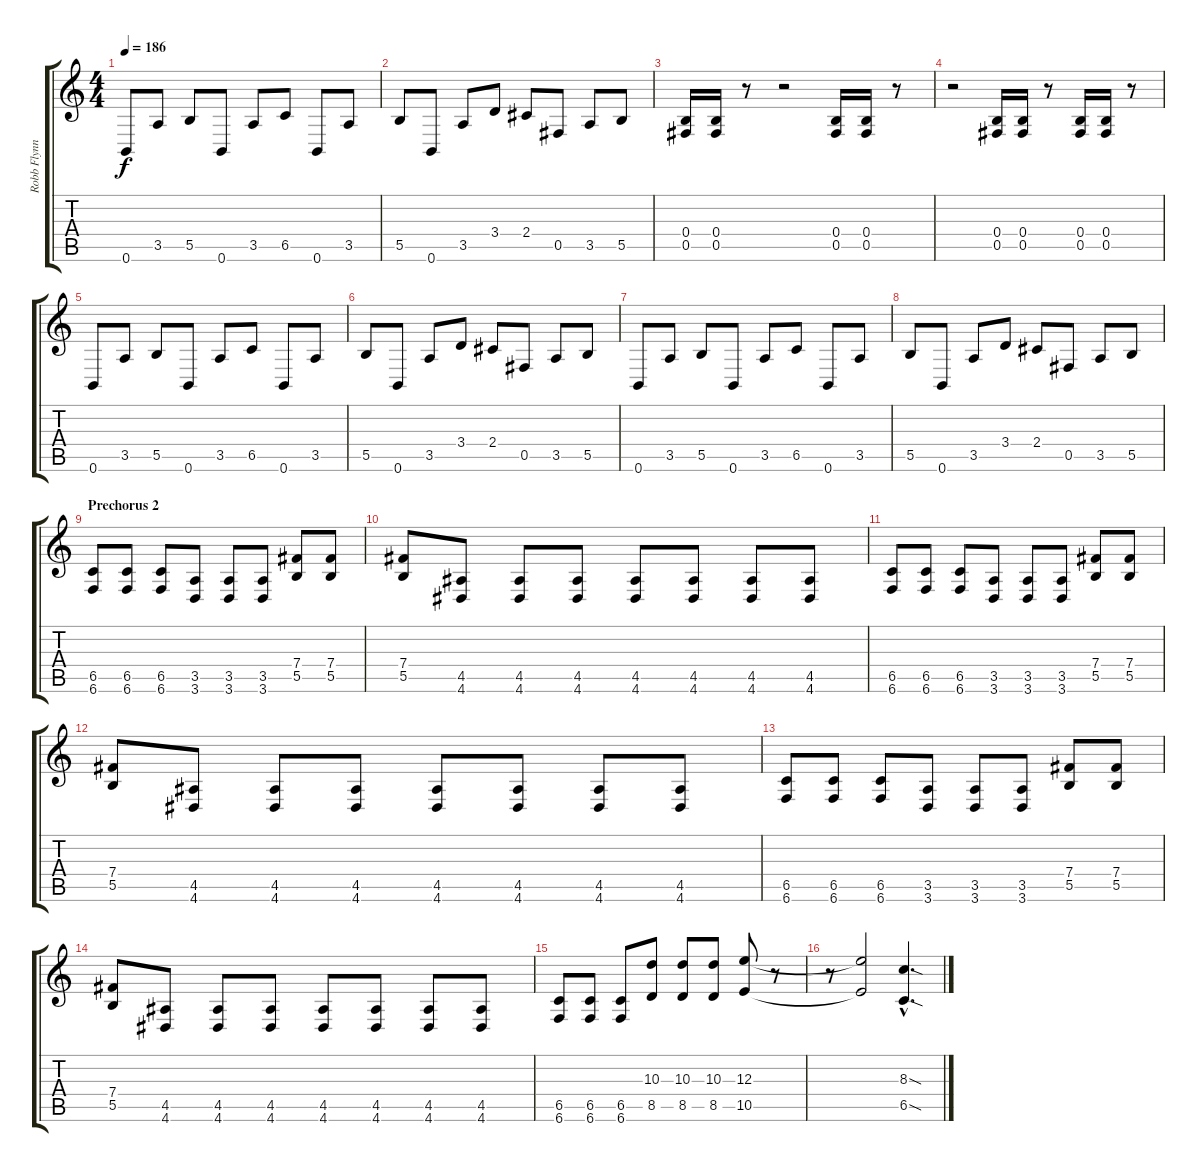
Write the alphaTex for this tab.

\track ("Robb Flynn" "Robb Flynn") {instrument distortionguitar}
\staff {score tabs}
\tuning (Db4 Ab3 E3 B2 Gb2 B1) {hide}
\ts (4 4)
\tempo 186
\clef g2
\ks c
0.6.8{dy f} 3.5.8 5.5.8 0.6.8 3.5.8 6.5.8 0.6.8 3.5.8 |
5.5.8 0.6.8 3.5.8 3.4.8 2.4.8 0.5.8 3.5.8 5.5.8 |
(0.4 0.5).16 (0.4 0.5).16 r.8 r.2 (0.4 0.5).16 (0.4 0.5).16 r.8 |
r.2 (0.4 0.5).16 (0.4 0.5).16 r.8 (0.4 0.5).16 (0.4 0.5).16 r.8 |
0.6.8 3.5.8 5.5.8 0.6.8 3.5.8 6.5.8 0.6.8 3.5.8 |
5.5.8 0.6.8 3.5.8 3.4.8 2.4.8 0.5.8 3.5.8 5.5.8 |
0.6.8 3.5.8 5.5.8 0.6.8 3.5.8 6.5.8 0.6.8 3.5.8 |
5.5.8 0.6.8 3.5.8 3.4.8 2.4.8 0.5.8 3.5.8 5.5.8 |
\section ("" "Prechorus 2")
(6.5 6.6).8 (6.5 6.6).8 (6.5 6.6).8 (3.5 3.6).8 (3.5 3.6).8 (3.5 3.6).8 (7.4 5.5).8 (7.4 5.5).8 |
(7.4 5.5).8 (4.5 4.6).8 (4.5 4.6).8 (4.5 4.6).8 (4.5 4.6).8 (4.5 4.6).8 (4.5 4.6).8 (4.5 4.6).8 |
(6.5 6.6).8 (6.5 6.6).8 (6.5 6.6).8 (3.5 3.6).8 (3.5 3.6).8 (3.5 3.6).8 (7.4 5.5).8 (7.4 5.5).8 |
(7.4 5.5).8 (4.5 4.6).8 (4.5 4.6).8 (4.5 4.6).8 (4.5 4.6).8 (4.5 4.6).8 (4.5 4.6).8 (4.5 4.6).8 |
(6.5 6.6).8 (6.5 6.6).8 (6.5 6.6).8 (3.5 3.6).8 (3.5 3.6).8 (3.5 3.6).8 (7.4 5.5).8 (7.4 5.5).8 |
(7.4 5.5).8 (4.5 4.6).8 (4.5 4.6).8 (4.5 4.6).8 (4.5 4.6).8 (4.5 4.6).8 (4.5 4.6).8 (4.5 4.6).8 |
(6.5 6.6).8 (6.5 6.6).8 (6.5 6.6).8 (10.3 8.5).8 (10.3 8.5).8 (10.3 8.5).8 (12.3 10.5).8 r.8 |
r.8 (12.3{t} 10.5{t}).2 (8.3{sod hac} 6.5{sod hac}).4{d}
